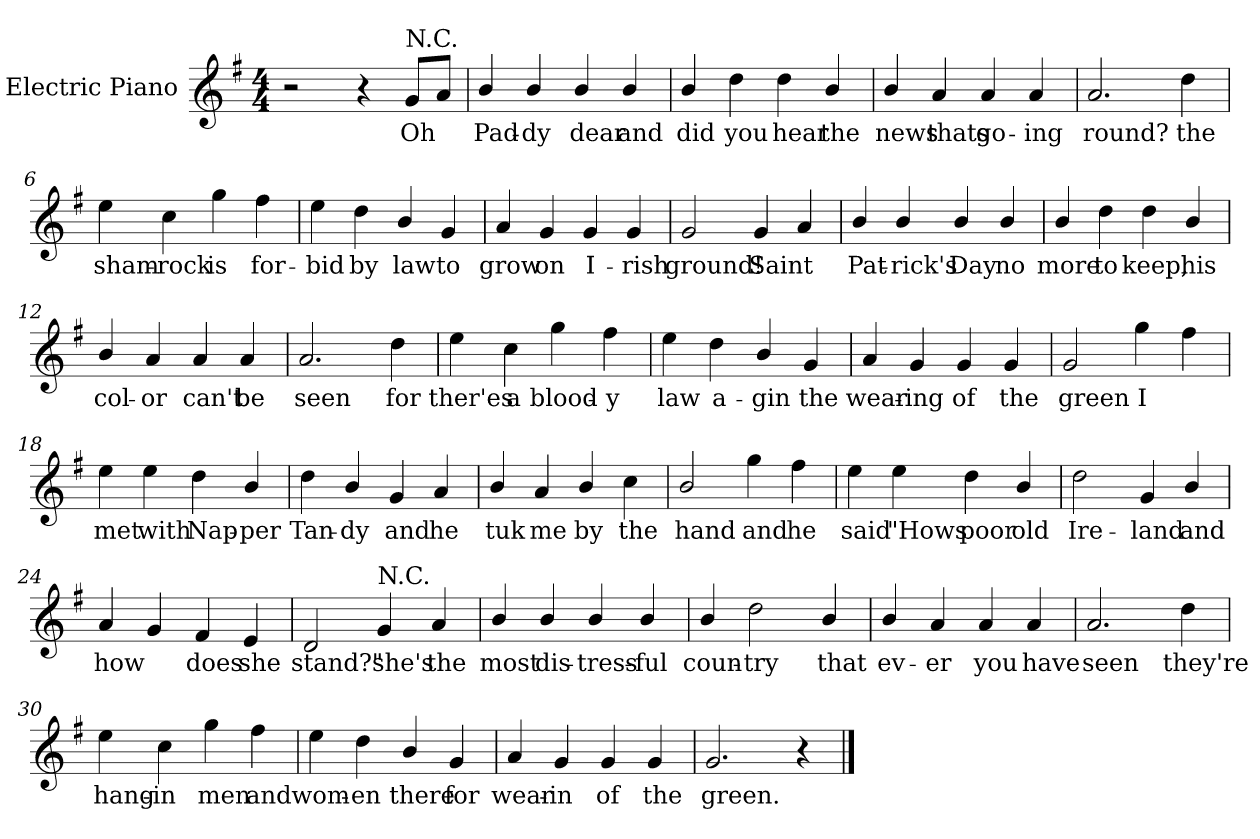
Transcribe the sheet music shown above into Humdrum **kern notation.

**kern	**text
*part1	*part1
*staff1	*staff1
*I"Electric Piano	*
*I'E.Pno	*
*clefG2	*
*k[f#]	*
*G:	*
*M4/4	*
=1	=1
2r	.
4r	.
!LO:TX:a:t=N.C.	!
8g/L	Oh
8a/J	.
=2	=2
4b/	Pad-
4b/	-dy
4b/	dear
4b/	and
=3	=3
4b/	did
4dd\	you
4dd\	hear
4b/	the
=4	=4
4b/	news
4a/	thats
4a/	go-
4a/	-ing
!!LO:LB:g=z
=5	=5
2.a/	round?
4dd\	the
=6	=6
4ee\	sham-
4cc\	-rock
4gg\	is
4ff#\	for-
=7	=7
4ee\	-bid
4dd\	by
4b/	law
4g/	to
=8	=8
4a/	grow
4g/	on
4g/	I-
4g/	-rish
=9	=9
2g/	ground!
4g/	Saint
4a/	.
!!LO:LB:g=z
=10	=10
4b/	Pat-
4b/	-rick's
4b/	Day
4b/	no
=11	=11
4b/	more
4dd\	to
4dd\	keep,
4b/	his
=12	=12
4b/	col-
4a/	-or
4a/	can't
4a/	be
=13	=13
2.a/	seen
4dd\	for
!!LO:LB:g=z
=14	=14
4ee\	ther'es
4cc\	a
4gg\	blood-
4ff#\	-y
=15	=15
4ee\	law
4dd\	a-
4b/	-gin
4g/	the
=16	=16
4a/	wear-
4g/	-ing
4g/	of
4g/	the
=17	=17
2g/	green
4gg\	I
4ff#\	.
!!LO:LB:g=z
=18	=18
4ee\	met
4ee\	with
4dd\	Nap-
4b/	-per
=19	=19
4dd\	Tan-
4b/	-dy
4g/	and
4a/	he
=20	=20
4b/	tuk
4a/	me
4b/	by
4cc\	the
=21	=21
2b/	hand
4gg\	and
4ff#\	he
!!LO:LB:g=z
=22	=22
4ee\	said
4ee\	"Hows
4dd\	poor
4b/	old
=23	=23
2dd\	Ire-
4g/	-land
4b/	and
=24	=24
4a/	how
4g/	.
4f#/	does
4e/	she
=25	=25
2d/	stand?"
!LO:TX:a:t=N.C.	!
4g/	she's
4a/	the
!!LO:LB:g=z
=26	=26
4b/	most
4b/	dis-
4b/	-tress-
4b/	-ful
=27	=27
4b/	coun-
2dd\	-try
4b/	that
=28	=28
4b/	ev-
4a/	-er
4a/	you
4a/	have
=29	=29
2.a/	seen
4dd\	they're
!!LO:LB:g=z
=30	=30
4ee\	hang-
4cc\	-in
4gg\	men
4ff#\	and
=31	=31
4ee\	wom-
4dd\	-en
4b/	there
4g/	for
=32	=32
4a/	wear-
4g/	in
4g/	of
4g/	the
=33	=33
2.g/	green.
4r	.
==	==
*-	*-
